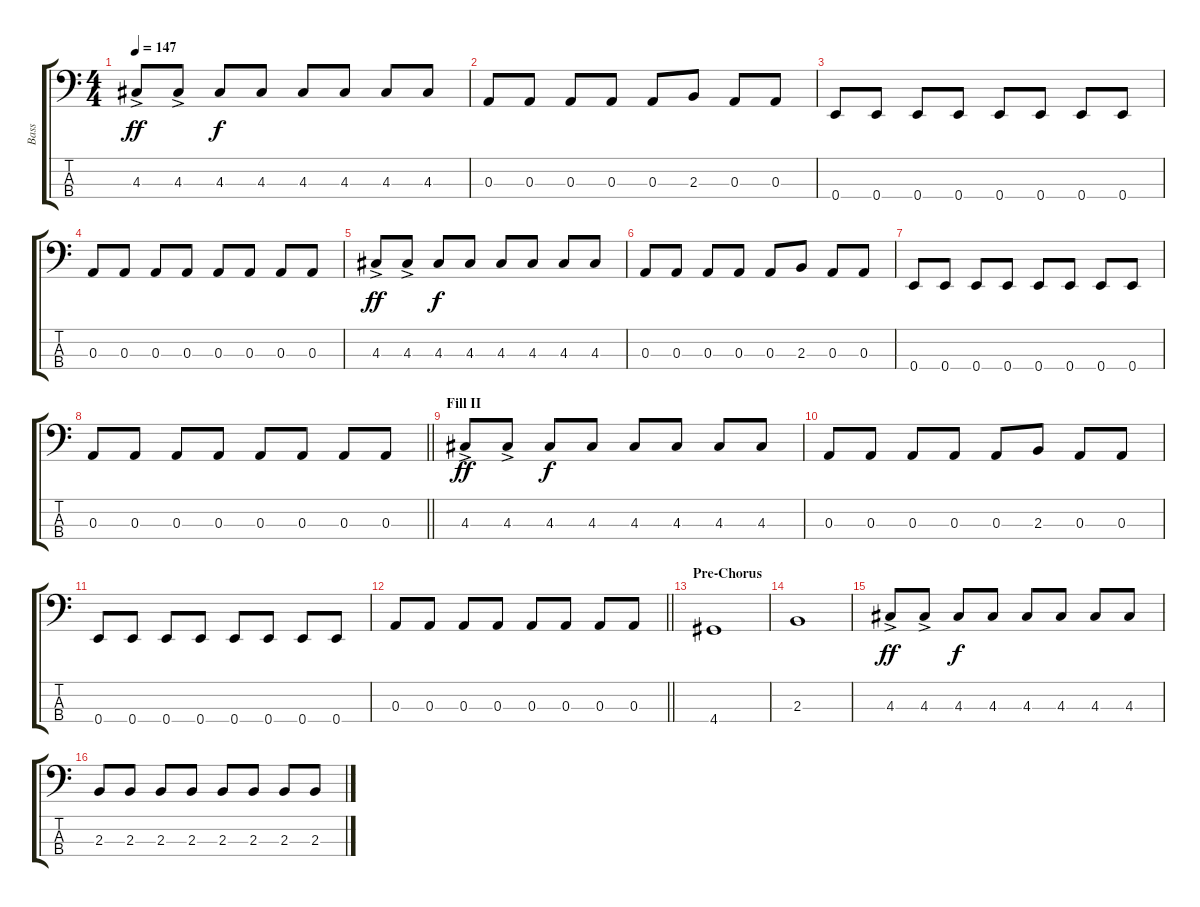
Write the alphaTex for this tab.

\track ("Bass" "Bass") {instrument electricbasspick}
\staff {score tabs}
\tuning (G2 D2 A1 E1) {hide}
\ts (4 4)
\tempo 147
\clef f4
\ks c
4.3{ac}.8{dy ff} 4.3{ac}.8 4.3.8{dy f} 4.3.8 4.3.8 4.3.8 4.3.8 4.3.8 |
0.3.8 0.3.8 0.3.8 0.3.8 0.3.8 2.3.8 0.3.8 0.3.8 |
0.4.8 0.4.8 0.4.8 0.4.8 0.4.8 0.4.8 0.4.8 0.4.8 |
0.3.8 0.3.8 0.3.8 0.3.8 0.3.8 0.3.8 0.3.8 0.3.8 |
4.3{ac}.8{dy ff} 4.3{ac}.8 4.3.8{dy f} 4.3.8 4.3.8 4.3.8 4.3.8 4.3.8 |
0.3.8 0.3.8 0.3.8 0.3.8 0.3.8 2.3.8 0.3.8 0.3.8 |
0.4.8 0.4.8 0.4.8 0.4.8 0.4.8 0.4.8 0.4.8 0.4.8 |
\barLineRight lightlight
0.3.8 0.3.8 0.3.8 0.3.8 0.3.8 0.3.8 0.3.8 0.3.8 |
\section ("" "Fill II")
4.3{ac}.8{dy ff} 4.3{ac}.8 4.3.8{dy f} 4.3.8 4.3.8 4.3.8 4.3.8 4.3.8 |
0.3.8 0.3.8 0.3.8 0.3.8 0.3.8 2.3.8 0.3.8 0.3.8 |
0.4.8 0.4.8 0.4.8 0.4.8 0.4.8 0.4.8 0.4.8 0.4.8 |
\barLineRight lightlight
0.3.8 0.3.8 0.3.8 0.3.8 0.3.8 0.3.8 0.3.8 0.3.8 |
\section ("" "Pre-Chorus")
4.4.1 |
2.3.1 |
4.3{ac}.8{dy ff} 4.3{ac}.8 4.3.8{dy f} 4.3.8 4.3.8 4.3.8 4.3.8 4.3.8 |
2.3.8 2.3.8 2.3.8 2.3.8 2.3.8 2.3.8 2.3.8 2.3.8
